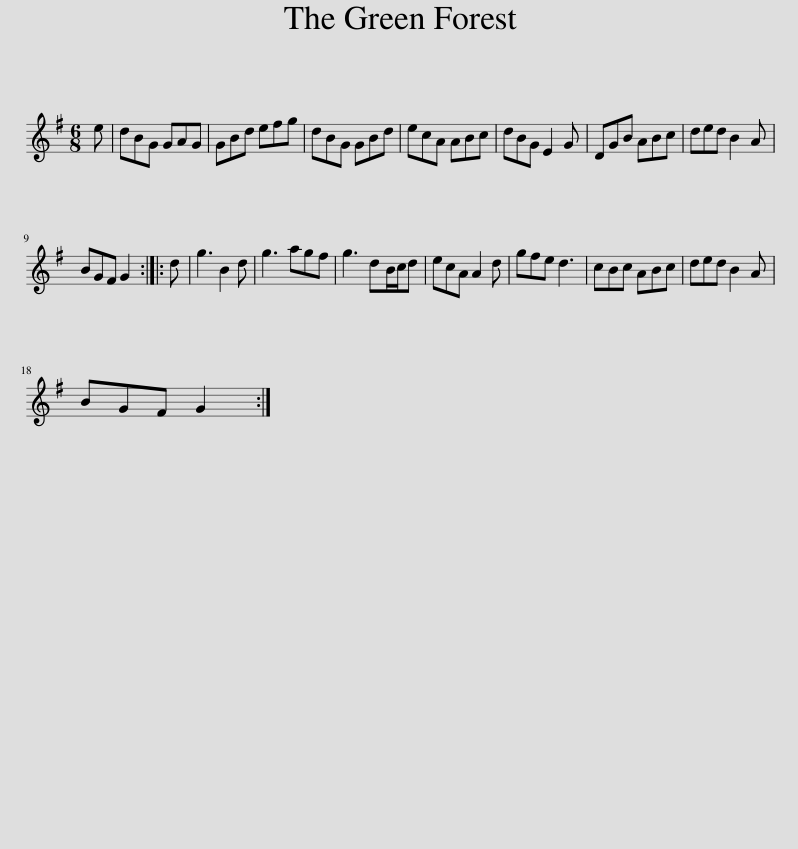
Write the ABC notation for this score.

X:1
L:1/8
M:6/8
I:linebreak $
K:G
V:1 treble
V:1
 e | dBG GAG | GBd efg | dBG GBd | ecA ABc | %5
 dBG E2 G | DGB ABc | ded B2 A |$ BGF G2 :: d | %10
 g3 B2 d | g3 agf | g3 dB/c/d | ecA A2 d | gfe d3 | %15
 cBc ABc | ded B2 A |$ BGF G2 :| %18
